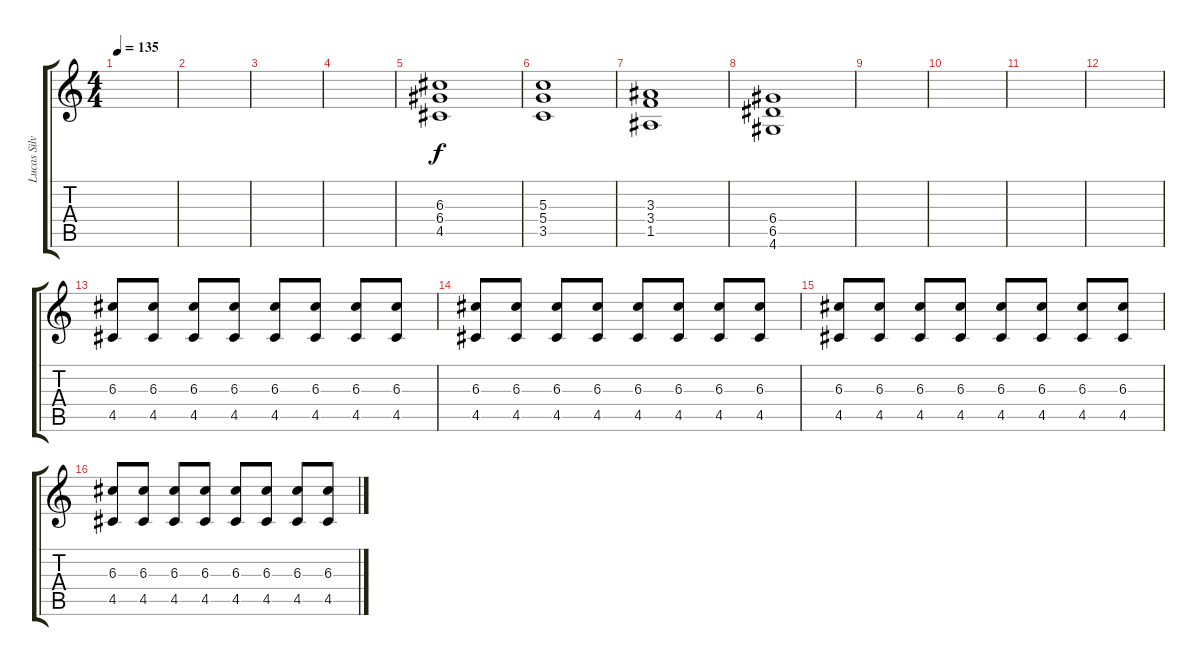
\track ("Lucas Silveira II" "Lucas Silv") {instrument electricguitarclean}
\staff {score tabs}
\tuning (E4 B3 G3 D3 A2 E2) {hide}
\ts (4 4)
\tempo 135
\clef g2
\ks c
|
|
|
|
(6.3 6.4 4.5).1{volume 13} |
(5.3 5.4 3.5).1 |
(3.3 3.4 1.5).1 |
(6.4 6.5 4.6).1 |
|
|
|
|
(6.3 4.5).8 (6.3 4.5).8 (6.3 4.5).8 (6.3 4.5).8 (6.3 4.5).8 (6.3 4.5).8 (6.3 4.5).8 (6.3 4.5).8 |
(6.3 4.5).8 (6.3 4.5).8 (6.3 4.5).8 (6.3 4.5).8 (6.3 4.5).8 (6.3 4.5).8 (6.3 4.5).8 (6.3 4.5).8 |
(6.3 4.5).8 (6.3 4.5).8 (6.3 4.5).8 (6.3 4.5).8 (6.3 4.5).8 (6.3 4.5).8 (6.3 4.5).8 (6.3 4.5).8 |
(6.3 4.5).8 (6.3 4.5).8 (6.3 4.5).8 (6.3 4.5).8 (6.3 4.5).8 (6.3 4.5).8 (6.3 4.5).8 (6.3 4.5).8
